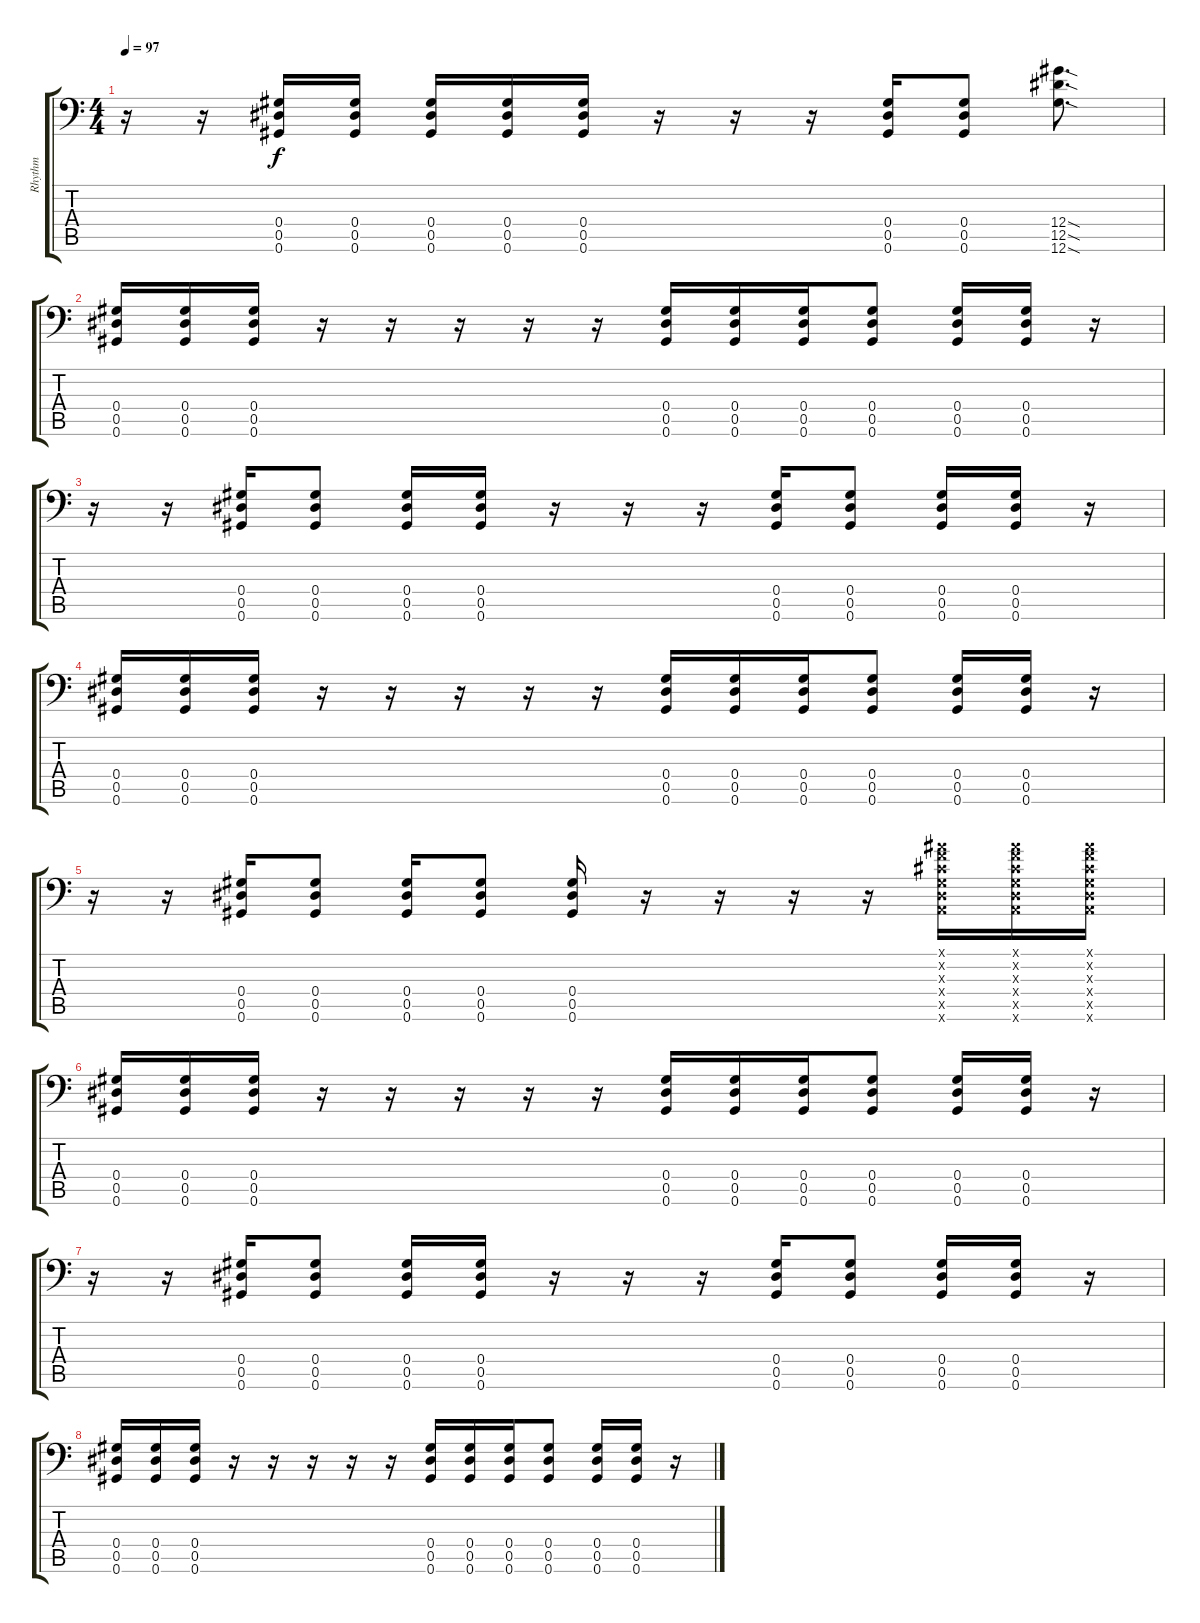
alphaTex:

\track ("Rhythm" "Rhythm") {instrument distortionguitar}
\staff {score tabs}
\tuning (Bb3 F3 Db3 Ab2 Eb2 Ab1) {hide}
\ts (4 4)
\tempo 97
\clef f4
\ks c
r.16{dy f} r.16 (0.4 0.5 0.6).16 (0.4 0.5 0.6).16 (0.4 0.5 0.6).16 (0.4 0.5 0.6).16 (0.4 0.5 0.6).16 r.16 r.16 r.16 (0.4 0.5 0.6).16 (0.4 0.5 0.6).8 (12.4{sod} 12.5{sod} 12.6{sod}).8{d} |
(0.4 0.5 0.6).16 (0.4 0.5 0.6).16 (0.4 0.5 0.6).16 r.16 r.16 r.16 r.16 r.16 (0.4 0.5 0.6).16 (0.4 0.5 0.6).16 (0.4 0.5 0.6).16 (0.4 0.5 0.6).8 (0.4 0.5 0.6).16 (0.4 0.5 0.6).16 r.16 |
r.16 r.16 (0.4 0.5 0.6).16 (0.4 0.5 0.6).8 (0.4 0.5 0.6).16 (0.4 0.5 0.6).16 r.16 r.16 r.16 (0.4 0.5 0.6).16 (0.4 0.5 0.6).8 (0.4 0.5 0.6).16 (0.4 0.5 0.6).16 r.16 |
(0.4 0.5 0.6).16 (0.4 0.5 0.6).16 (0.4 0.5 0.6).16 r.16 r.16 r.16 r.16 r.16 (0.4 0.5 0.6).16 (0.4 0.5 0.6).16 (0.4 0.5 0.6).16 (0.4 0.5 0.6).8 (0.4 0.5 0.6).16 (0.4 0.5 0.6).16 r.16 |
r.16 r.16 (0.4 0.5 0.6).16 (0.4 0.5 0.6).8 (0.4 0.5 0.6).16 (0.4 0.5 0.6).8 (0.4 0.5 0.6).16 r.16 r.16 r.16 r.16 (0.1{x} 0.2{x} 0.3{x} 0.4{x} 0.5{x} 1.6{x}).16 (0.1{x} 0.2{x} 0.3{x} 0.4{x} 0.5{x} 1.6{x}).16 (0.1{x} 0.2{x} 0.3{x} 0.4{x} 0.5{x} 1.6{x}).16 |
(0.4 0.5 0.6).16 (0.4 0.5 0.6).16 (0.4 0.5 0.6).16 r.16 r.16 r.16 r.16 r.16 (0.4 0.5 0.6).16 (0.4 0.5 0.6).16 (0.4 0.5 0.6).16 (0.4 0.5 0.6).8 (0.4 0.5 0.6).16 (0.4 0.5 0.6).16 r.16 |
r.16 r.16 (0.4 0.5 0.6).16 (0.4 0.5 0.6).8 (0.4 0.5 0.6).16 (0.4 0.5 0.6).16 r.16 r.16 r.16 (0.4 0.5 0.6).16 (0.4 0.5 0.6).8 (0.4 0.5 0.6).16 (0.4 0.5 0.6).16 r.16 |
(0.4 0.5 0.6).16 (0.4 0.5 0.6).16 (0.4 0.5 0.6).16 r.16 r.16 r.16 r.16 r.16 (0.4 0.5 0.6).16 (0.4 0.5 0.6).16 (0.4 0.5 0.6).16 (0.4 0.5 0.6).8 (0.4 0.5 0.6).16 (0.4 0.5 0.6).16 r.16
